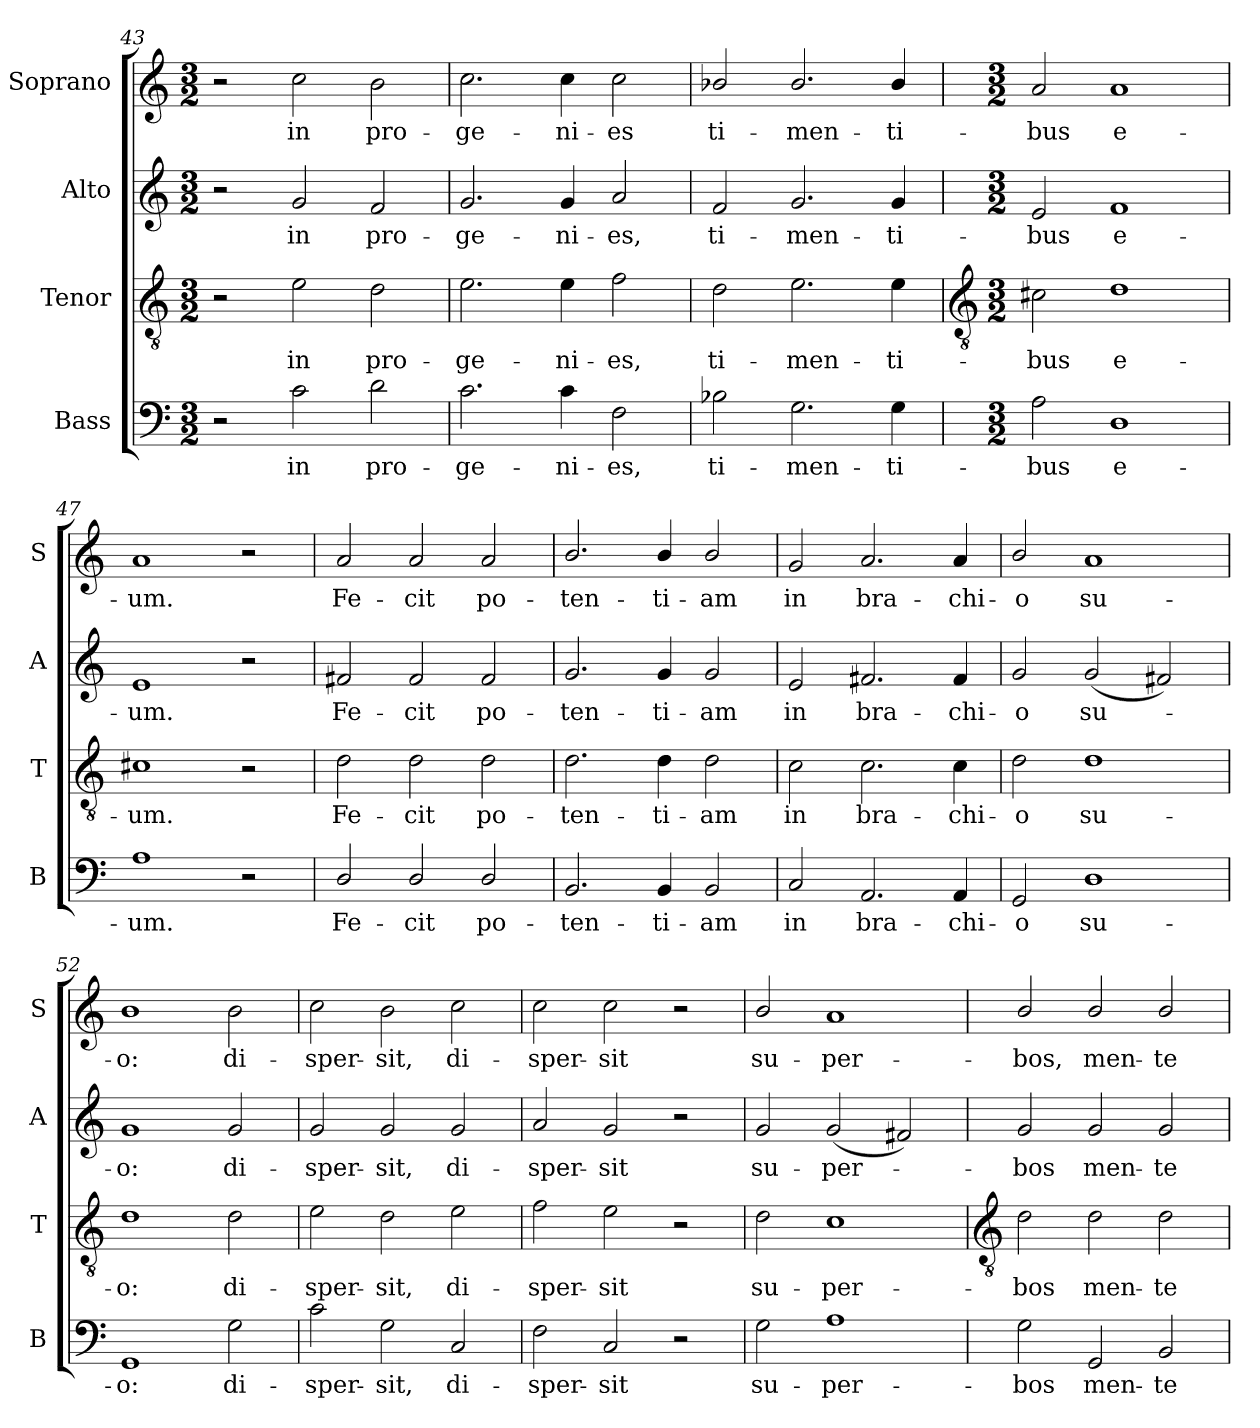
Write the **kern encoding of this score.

**kern	**text	**kern	**text	**kern	**text	**kern	**text
*part4	*part4	*part3	*part3	*part2	*part2	*part1	*part1
*staff4	*staff4	*staff3	*staff3	*staff2	*staff2	*staff1	*staff1
*I"Bass	*	*I"Tenor	*	*I"Alto	*	*I"Soprano	*
*I'B	*	*I'T	*	*I'A	*	*I'S	*
*clefF4	*	*clefGv2	*	*clefG2	*	*clefG2	*
*k[]	*	*k[]	*	*k[]	*	*k[]	*
*C:	*	*C:	*	*C:	*	*C:	*
*M3/2	*	*M3/2	*	*M3/2	*	*M3/2	*
=43	=43	=43	=43	=43	=43	=43	=43
2r	.	2r	.	2r	.	2r	.
!	!LO:LY:b	!	!LO:LY:b	!	!LO:LY:b	!	!LO:LY:b
2c	in	2e	in	2g	in	2cc	in
!	!LO:LY:b	!	!LO:LY:b	!	!LO:LY:b	!	!LO:LY:b
2d	pro-	2d	pro-	2f	pro-	2b	pro-
=44	=44	=44	=44	=44	=44	=44	=44
!	!LO:LY:b	!	!LO:LY:b	!	!LO:LY:b	!	!LO:LY:b
2.c	-ge-	2.e	-ge-	2.g	-ge-	2.cc	-ge-
!	!LO:LY:b	!	!LO:LY:b	!	!LO:LY:b	!	!LO:LY:b
4c	-ni-	4e	-ni-	4g	-ni-	4cc	-ni-
!	!LO:LY:b	!	!LO:LY:b	!	!LO:LY:b	!	!LO:LY:b
2F	-es,	2f	-es,	2a	-es,	2cc	-es
=45	=45	=45	=45	=45	=45	=45	=45
!	!LO:LY:b	!	!LO:LY:b	!	!LO:LY:b	!	!LO:LY:b
2B-X	ti-	2d	ti-	2f	ti-	2b-X/	ti-
!	!LO:LY:b	!	!LO:LY:b	!	!LO:LY:b	!	!LO:LY:b
2.G	-men-	2.e	-men-	2.g	-men-	2.b-/	-men-
!	!LO:LY:b	!	!LO:LY:b	!	!LO:LY:b	!	!LO:LY:b
4G	-ti-	4e	-ti-	4g	-ti-	4b-/	-ti-
!!LO:LB:g=z
=46	=46	=46	=46	=46	=46	=46	=46
*	*	*clefGv2	*	*	*	*	*
*M3/2	*	*M3/2	*	*M3/2	*	*M3/2	*
!	!LO:LY:b	!	!LO:LY:b	!	!LO:LY:b	!	!LO:LY:b
2A	-bus	2c#X	-bus	2e	-bus	2a	-bus
!	!LO:LY:b	!	!LO:LY:b	!	!LO:LY:b	!	!LO:LY:b
1D	e-	1d	e-	1f	e-	1a	e-
=47	=47	=47	=47	=47	=47	=47	=47
!	!LO:LY:b	!	!LO:LY:b	!	!LO:LY:b	!	!LO:LY:b
1A	-um.	1c#X	-um.	1e	-um.	1a	-um.
2r	.	2r	.	2r	.	2r	.
=48	=48	=48	=48	=48	=48	=48	=48
!	!LO:LY:b	!	!LO:LY:b	!	!LO:LY:b	!	!LO:LY:b
2D/	Fe-	2d	Fe-	2f#X	Fe-	2a	Fe-
!	!LO:LY:b	!	!LO:LY:b	!	!LO:LY:b	!	!LO:LY:b
2D/	-cit	2d	-cit	2f#	-cit	2a	-cit
!	!LO:LY:b	!	!LO:LY:b	!	!LO:LY:b	!	!LO:LY:b
2D/	po-	2d	po-	2f#	po-	2a	po-
=49	=49	=49	=49	=49	=49	=49	=49
!	!LO:LY:b	!	!LO:LY:b	!	!LO:LY:b	!	!LO:LY:b
2.BB	-ten-	2.d	-ten-	2.g	-ten-	2.b/	-ten-
!	!LO:LY:b	!	!LO:LY:b	!	!LO:LY:b	!	!LO:LY:b
4BB	-ti-	4d	-ti-	4g	-ti-	4b/	-ti-
!	!LO:LY:b	!	!LO:LY:b	!	!LO:LY:b	!	!LO:LY:b
2BB	-am	2d	-am	2g	-am	2b/	-am
=50	=50	=50	=50	=50	=50	=50	=50
!	!LO:LY:b	!	!LO:LY:b	!	!LO:LY:b	!	!LO:LY:b
2C	in	2c	in	2e	in	2g	in
!	!LO:LY:b	!	!LO:LY:b	!	!LO:LY:b	!	!LO:LY:b
2.AA	bra-	2.c	bra-	2.f#X	bra-	2.a	bra-
!	!LO:LY:b	!	!LO:LY:b	!	!LO:LY:b	!	!LO:LY:b
4AA	-chi-	4c	-chi-	4f#	-chi-	4a	-chi-
=51	=51	=51	=51	=51	=51	=51	=51
!	!LO:LY:b	!	!LO:LY:b	!	!LO:LY:b	!	!LO:LY:b
2GG	-o	2d	-o	2g	-o	2b/	-o
!	!LO:LY:b	!	!LO:LY:b	!	!LO:LY:b	!	!LO:LY:b
1D	su-	1d	su-	(<2g	su-	1a	su-
.	.	.	.	2f#X)	.	.	.
=52	=52	=52	=52	=52	=52	=52	=52
!	!LO:LY:b	!	!LO:LY:b	!	!LO:LY:b	!	!LO:LY:b
1GG	-o:	1d	-o:	1g	o:	1b	-o:
!	!LO:LY:b	!	!LO:LY:b	!	!LO:LY:b	!	!LO:LY:b
2G	di-	2d	di-	2g	di-	2b	di-
=53	=53	=53	=53	=53	=53	=53	=53
!	!LO:LY:b	!	!LO:LY:b	!	!LO:LY:b	!	!LO:LY:b
2c	-sper-	2e	-sper-	2g	-sper-	2cc	-sper-
!	!LO:LY:b	!	!LO:LY:b	!	!LO:LY:b	!	!LO:LY:b
2G	-sit,	2d	-sit,	2g	-sit,	2b	-sit,
!	!LO:LY:b	!	!LO:LY:b	!	!LO:LY:b	!	!LO:LY:b
2C	di-	2e	di-	2g	di-	2cc	di-
=54	=54	=54	=54	=54	=54	=54	=54
!	!LO:LY:b	!	!LO:LY:b	!	!LO:LY:b	!	!LO:LY:b
2F	-sper-	2f	-sper-	2a	-sper-	2cc	-sper-
!	!LO:LY:b	!	!LO:LY:b	!	!LO:LY:b	!	!LO:LY:b
2C	-sit	2e	-sit	2g	-sit	2cc	-sit
2r	.	2r	.	2r	.	2r	.
=55	=55	=55	=55	=55	=55	=55	=55
!	!LO:LY:b	!	!LO:LY:b	!	!LO:LY:b	!	!LO:LY:b
2G	su-	2d	su-	2g	su-	2b/	su-
!	!LO:LY:b	!	!LO:LY:b	!	!LO:LY:b	!	!LO:LY:b
1A	-per-	1c	-per-	(<2g	-per-	1a	-per-
.	.	.	.	2f#X)	.	.	.
!!LO:LB:g=z
=56	=56	=56	=56	=56	=56	=56	=56
*	*	*clefGv2	*	*	*	*	*
!	!LO:LY:b	!	!LO:LY:b	!	!LO:LY:b	!	!LO:LY:b
2G	-bos	2d	-bos	2g	bos	2b/	-bos,
!	!LO:LY:b	!	!LO:LY:b	!	!LO:LY:b	!	!LO:LY:b
2GG	men-	2d	men-	2g	men-	2b/	men-
!	!LO:LY:b	!	!LO:LY:b	!	!LO:LY:b	!	!LO:LY:b
2BB	-te	2d	-te	2g	-te	2b/	-te
=	=	=	=	=	=	=	=
*-	*-	*-	*-	*-	*-	*-	*-
